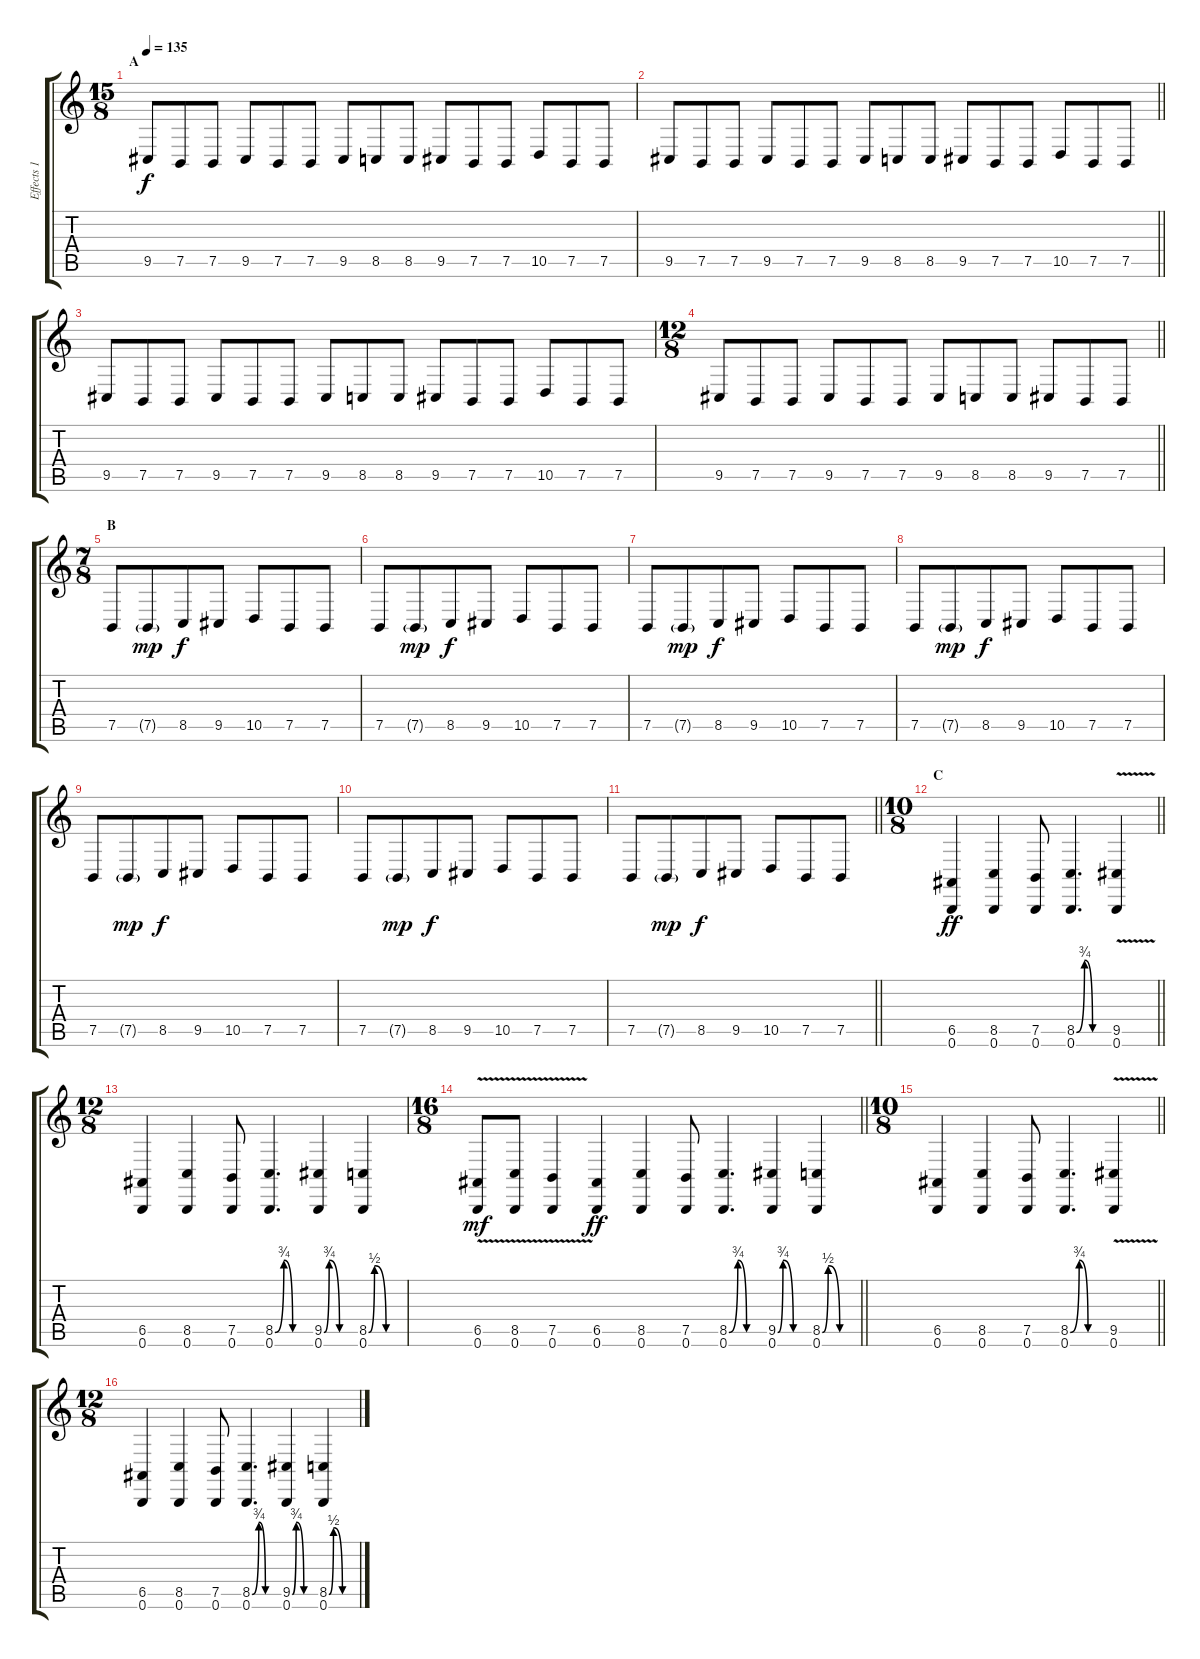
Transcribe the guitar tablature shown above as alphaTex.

\track ("Effects 1" "Effects 1") {instrument lead2sawtooth}
\staff {score tabs}
\tuning (B3 Gb3 D3 A2 E2 B1) {hide}
\ts (15 8)
\section ("" "A")
\tempo 135
\clef g2
\ks c
9.5.8{dy f} 7.5.8 7.5.8 9.5.8 7.5.8 7.5.8 9.5.8 8.5.8 8.5.8 9.5.8 7.5.8 7.5.8 10.5.8 7.5.8 7.5.8 |
\barLineRight lightlight
9.5.8 7.5.8 7.5.8 9.5.8 7.5.8 7.5.8 9.5.8 8.5.8 8.5.8 9.5.8 7.5.8 7.5.8 10.5.8 7.5.8 7.5.8 |
9.5.8 7.5.8 7.5.8 9.5.8 7.5.8 7.5.8 9.5.8 8.5.8 8.5.8 9.5.8 7.5.8 7.5.8 10.5.8 7.5.8 7.5.8 |
\ts (12 8)
\barLineRight lightlight
9.5.8 7.5.8 7.5.8 9.5.8 7.5.8 7.5.8 9.5.8 8.5.8 8.5.8 9.5.8 7.5.8 7.5.8 |
\ts (7 8)
\section ("" "B")
7.5.8 7.5{g}.8{dy mp} 8.5.8{dy f} 9.5.8 10.5.8 7.5.8 7.5.8 |
7.5.8 7.5{g}.8{dy mp} 8.5.8{dy f} 9.5.8 10.5.8 7.5.8 7.5.8 |
7.5.8 7.5{g}.8{dy mp} 8.5.8{dy f} 9.5.8 10.5.8 7.5.8 7.5.8 |
7.5.8 7.5{g}.8{dy mp} 8.5.8{dy f} 9.5.8 10.5.8 7.5.8 7.5.8 |
7.5.8 7.5{g}.8{dy mp} 8.5.8{dy f} 9.5.8 10.5.8 7.5.8 7.5.8 |
7.5.8 7.5{g}.8{dy mp} 8.5.8{dy f} 9.5.8 10.5.8 7.5.8 7.5.8 |
\barLineRight lightlight
7.5.8 7.5{g}.8{dy mp} 8.5.8{dy f} 9.5.8 10.5.8 7.5.8 7.5.8 |
\ts (10 8)
\section ("" "C")
\barLineRight lightlight
(6.5 0.6).4{dy ff} (8.5 0.6).4 (7.5 0.6).8 (8.5{be (custom 0 0 15 3 30 0 60 0)} 0.6).4{d} (9.5{v} 0.6).4 |
\ts (12 8)
(6.5 0.6).4 (8.5 0.6).4 (7.5 0.6).8 (8.5{be (custom 0 0 15 3 30 0 60 0)} 0.6).4{d} (9.5{be (custom 0 0 10 3 30 0 60 0)} 0.6).4 (8.5{be (custom 0 0 10 2 30 0 60 0)} 0.6).4 |
\ts (16 8)
\barLineRight lightlight
(6.5 0.6{v}).8{dy mf} (8.5 0.6{v}).8 (7.5 0.6{v}).4 (6.5 0.6).4{dy ff} (8.5 0.6).4 (7.5 0.6).8 (8.5{be (custom 0 0 15 3 30 0 60 0)} 0.6).4{d} (9.5{be (custom 0 0 10 3 30 0 60 0)} 0.6).4 (8.5{be (custom 0 0 10 2 30 0 60 0)} 0.6).4 |
\ts (10 8)
\section ("" "")
\barLineRight lightlight
(6.5 0.6).4 (8.5 0.6).4 (7.5 0.6).8 (8.5{be (custom 0 0 15 3 30 0 60 0)} 0.6).4{d} (9.5{v} 0.6).4 |
\ts (12 8)
(6.5 0.6).4 (8.5 0.6).4 (7.5 0.6).8 (8.5{be (custom 0 0 15 3 30 0 60 0)} 0.6).4{d} (9.5{be (custom 0 0 10 3 30 0 60 0)} 0.6).4 (8.5{be (custom 0 0 10 2 30 0 60 0)} 0.6).4
